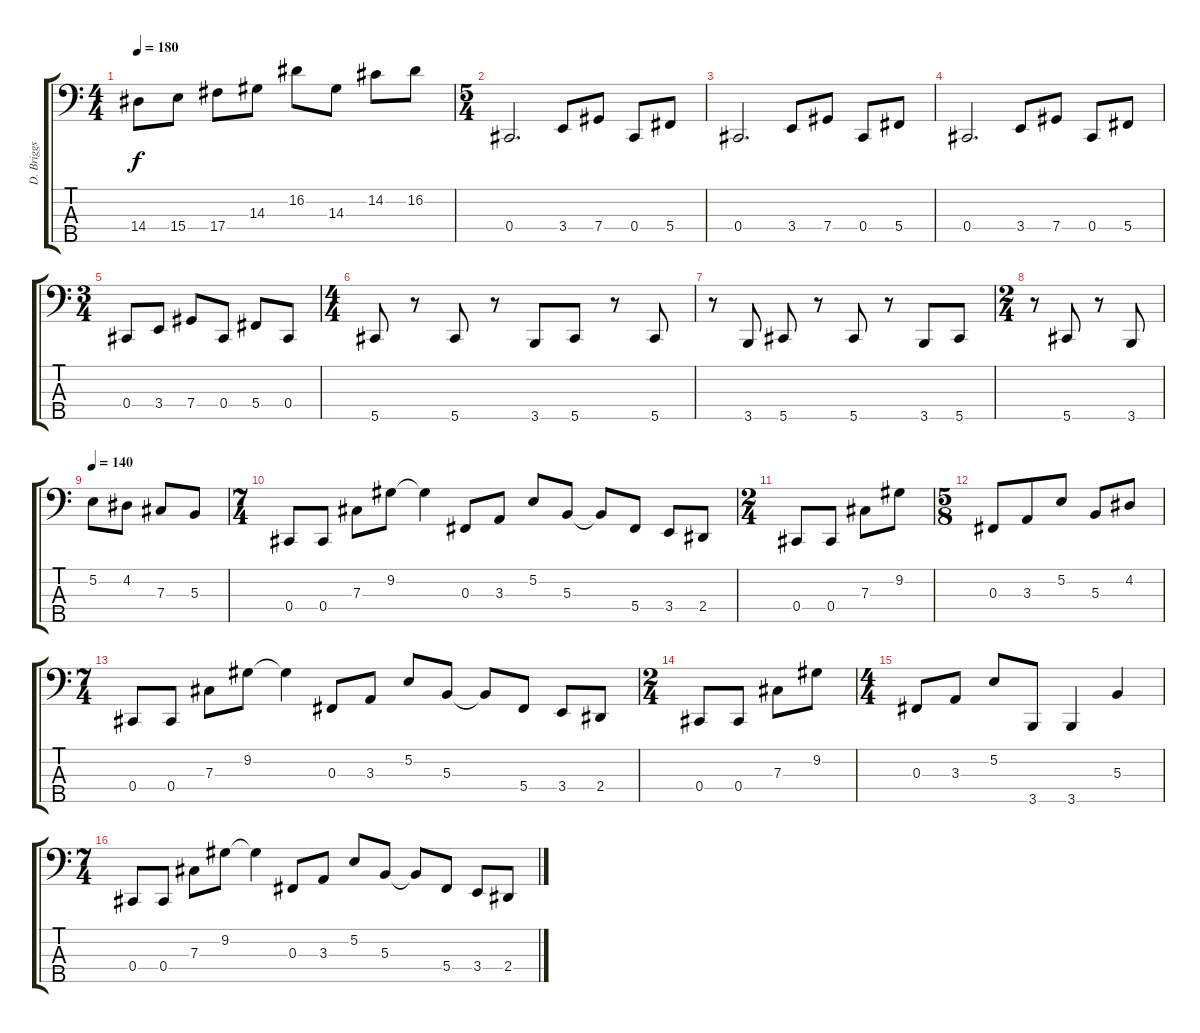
\track ("D. Briggs Bass" "D. Briggs ") {instrument electricbassfinger}
\staff {score tabs}
\tuning (E2 B1 Gb1 Db1 Ab0) {hide}
\ts (4 4)
\tempo 180
\clef f4
\ks c
14.4.8{dy f} 15.4.8 17.4.8 14.3.8 16.2.8 14.3.8 14.2.8 16.2.8 |
\ts (5 4)
0.4.2{d} 3.4.8 7.4.8 0.4.8 5.4.8 |
0.4.2{d} 3.4.8 7.4.8 0.4.8 5.4.8 |
0.4.2{d} 3.4.8 7.4.8 0.4.8 5.4.8 |
\ts (3 4)
0.4.8 3.4.8 7.4.8 0.4.8 5.4.8 0.4.8 |
\ts (4 4)
5.5.8 r.8 5.5.8 r.8 3.5.8 5.5.8 r.8 5.5.8 |
r.8 3.5.8 5.5.8 r.8 5.5.8 r.8 3.5.8 5.5.8 |
\ts (2 4)
r.8 5.5.8 r.8 3.5.8 |
\tempo 140
5.2.8 4.2.8 7.3.8 5.3.8 |
\ts (7 4)
0.4.8 0.4.8 7.3.8 9.2.8 9.2{t}.4 0.3.8 3.3.8 5.2.8 5.3.8 5.3{t}.8 5.4.8 3.4.8 2.4.8 |
\ts (2 4)
0.4.8 0.4.8 7.3.8 9.2.8 |
\ts (5 8)
0.3.8 3.3.8 5.2.8 5.3.8 4.2.8 |
\ts (7 4)
0.4.8 0.4.8 7.3.8 9.2.8 9.2{t}.4 0.3.8 3.3.8 5.2.8 5.3.8 5.3{t}.8 5.4.8 3.4.8 2.4.8 |
\ts (2 4)
0.4.8 0.4.8 7.3.8 9.2.8 |
\ts (4 4)
0.3.8 3.3.8 5.2.8 3.5.8 3.5.4 5.3.4 |
\ts (7 4)
0.4.8 0.4.8 7.3.8 9.2.8 9.2{t}.4 0.3.8 3.3.8 5.2.8 5.3.8 5.3{t}.8 5.4.8 3.4.8 2.4.8
